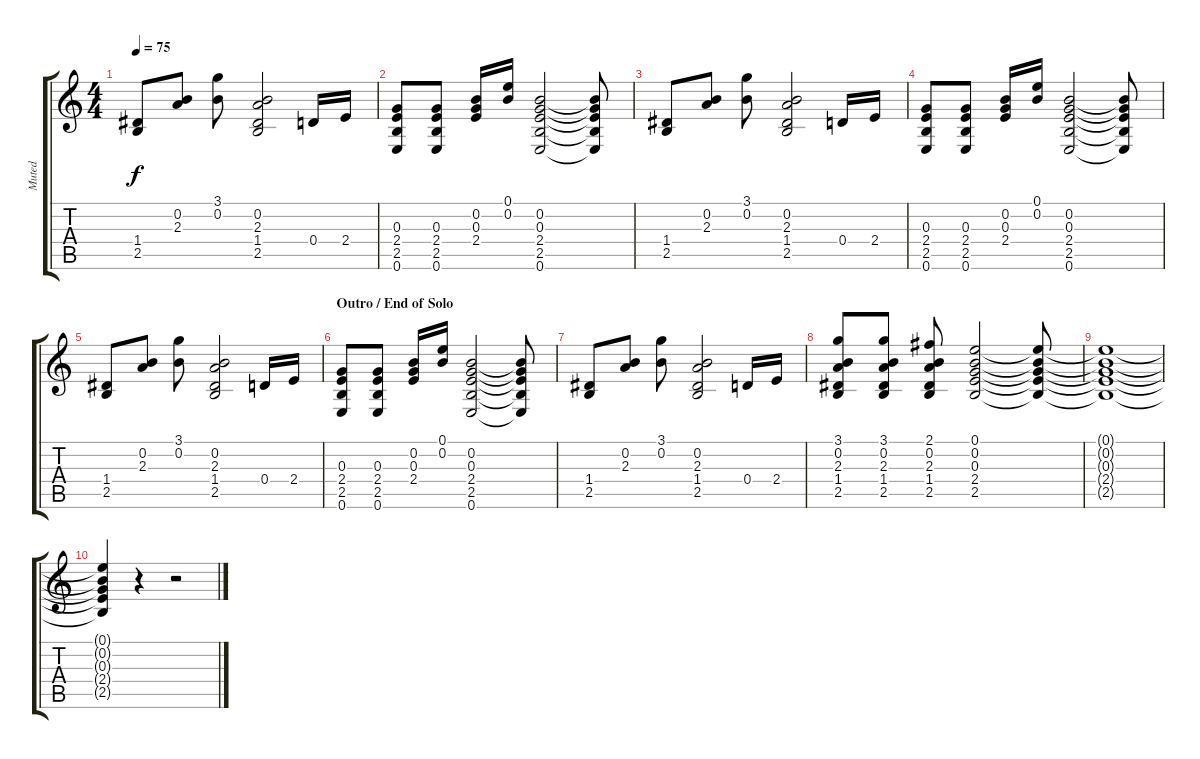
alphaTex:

\track ("Muted" "Muted") {instrument electricguitarmuted}
\staff {score tabs}
\tuning (E4 B3 G3 D3 A2 E2) {hide}
\ts (4 4)
\tempo 75
\clef g2
\ks c
(1.4 2.5).8{dy f} (0.2 2.3).8 (3.1 0.2).8 (0.2 2.3 1.4 2.5).2 0.4.16 2.4.16 |
(0.3 2.4 2.5 0.6).8 (0.3 2.4 2.5 0.6).8 (0.2 0.3 2.4).16 (0.1 0.2).16 (0.2 0.3 2.4 2.5 0.6).2 (0.2{t} 0.3{t} 2.4{t} 2.5{t} 0.6{t}).8 |
(1.4 2.5).8 (0.2 2.3).8 (3.1 0.2).8 (0.2 2.3 1.4 2.5).2 0.4.16 2.4.16 |
(0.3 2.4 2.5 0.6).8 (0.3 2.4 2.5 0.6).8 (0.2 0.3 2.4).16 (0.1 0.2).16 (0.2 0.3 2.4 2.5 0.6).2 (0.2{t} 0.3{t} 2.4{t} 2.5{t} 0.6{t}).8 |
(1.4 2.5).8 (0.2 2.3).8 (3.1 0.2).8 (0.2 2.3 1.4 2.5).2 0.4.16 2.4.16 |
\section ("" "Outro / End of Solo")
(0.3 2.4 2.5 0.6).8 (0.3 2.4 2.5 0.6).8 (0.2 0.3 2.4).16 (0.1 0.2).16 (0.2 0.3 2.4 2.5 0.6).2 (0.2{t} 0.3{t} 2.4{t} 2.5{t} 0.6{t}).8 |
(1.4 2.5).8 (0.2 2.3).8 (3.1 0.2).8 (0.2 2.3 1.4 2.5).2 0.4.16 2.4.16 |
(3.1 0.2 2.3 1.4 2.5).8 (3.1 0.2 2.3 1.4 2.5).8 (2.1 0.2 2.3 1.4 2.5).8 (0.1 0.2 0.3 2.4 2.5).2 (0.1{t} 0.2{t} 0.3{t} 2.4{t} 2.5{t}).8 |
(0.1{t} 0.2{t} 0.3{t} 2.4{t} 2.5{t}).1 |
(0.1{t} 0.2{t} 0.3{t} 2.4{t} 2.5{t}).4 r.4 r.2
